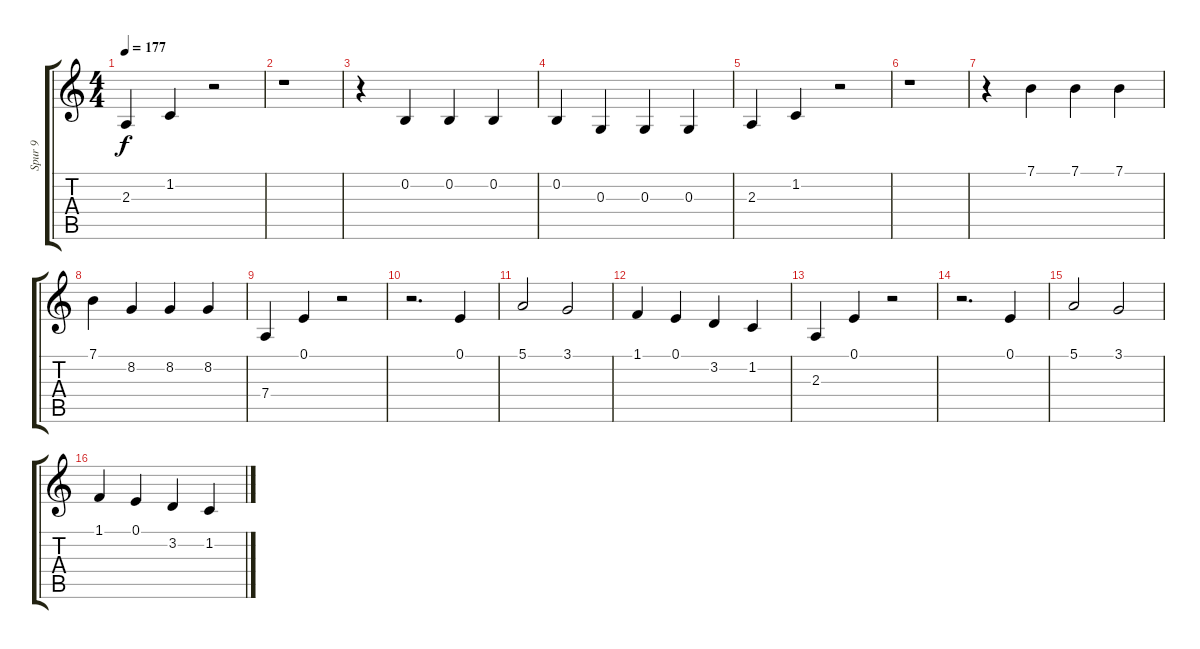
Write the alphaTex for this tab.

\track ("Spur 9" "Spur 9") {instrument honkytonkpiano}
\staff {score tabs}
\tuning (E4 B3 G3 D3 A2 E2) {hide}
\ts (4 4)
\tempo 177
\clef g2
\ks c
2.3.4{dy f} 1.2.4 r.2 |
r.1 |
r.4 0.2.4 0.2.4 0.2.4 |
0.2.4 0.3.4 0.3.4 0.3.4 |
2.3.4 1.2.4 r.2 |
r.1 |
r.4 7.1.4 7.1.4 7.1.4 |
7.1.4 8.2.4 8.2.4 8.2.4 |
7.4.4 0.1.4 r.2 |
r.2{d} 0.1.4 |
5.1.2 3.1.2 |
1.1.4 0.1.4 3.2.4 1.2.4 |
2.3.4 0.1.4 r.2 |
r.2{d} 0.1.4 |
5.1.2 3.1.2 |
1.1.4 0.1.4 3.2.4 1.2.4
